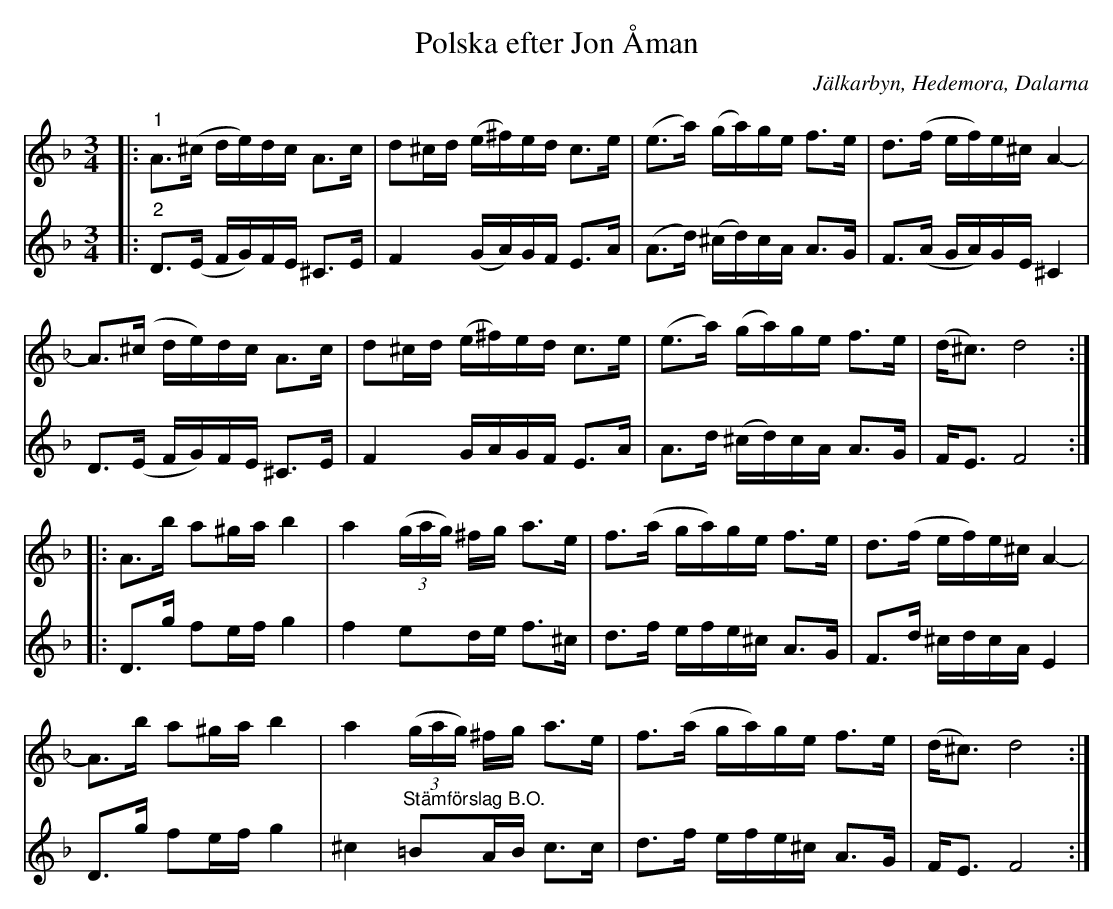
X:1
T:Polska efter Jon Åman
O:Jälkarbyn, Hedemora, Dalarna
L:1/16
M:3/4
K:Dm
V:1
|:"^1" A2>(^c2 de)dc A2>c2 | d2^cd (e^f)ed c2>e2 | (e2>a2) (ga)ge f2>e2 | d2>(f2 ef)e^c A4- |
A2>(^c2 de)dc A2>c2 | d2^cd (e^f)ed c2>e2 | (e2>a2) (ga)ge f2>e2 | (d2<^c2) d8 ::
A2>b2 a2^ga b4 | a4 (3(gag) ^fg a2>e2 | f2>(a2 ga)ge f2>e2 | d2>(f2 ef)e^c A4- |
A2>b2 a2^ga b4 | a4 (3(gag) ^fg a2>e2 | f2>(a2 ga)ge f2>e2 | (d2<^c2) d8 :|
V:2
|:"^2" D2>(E2 FG)FE ^C2>E2 | F4 (GA)GF E2>A2 | (A2>d2) (^cd)cA A2>G2 | F2>(A2 GA)GE ^C4 |
D2>(E2 FG)FE ^C2>E2 | F4 GAGF E2>A2 | A2>d2 (^cd)cA A2>G2 | F2<E2 F8 ::
D2>g2 f2ef g4 | f4 e2de f2>^c2 | d2>f2 efe^c A2>G2 | F2>d2 ^cdcA E4 |
D2>g2 f2ef g4 | ^c4"^Stämförslag B.O." =B2AB c2>c2 | d2>f2 efe^c A2>G2 | F2<E2 F8 :|
